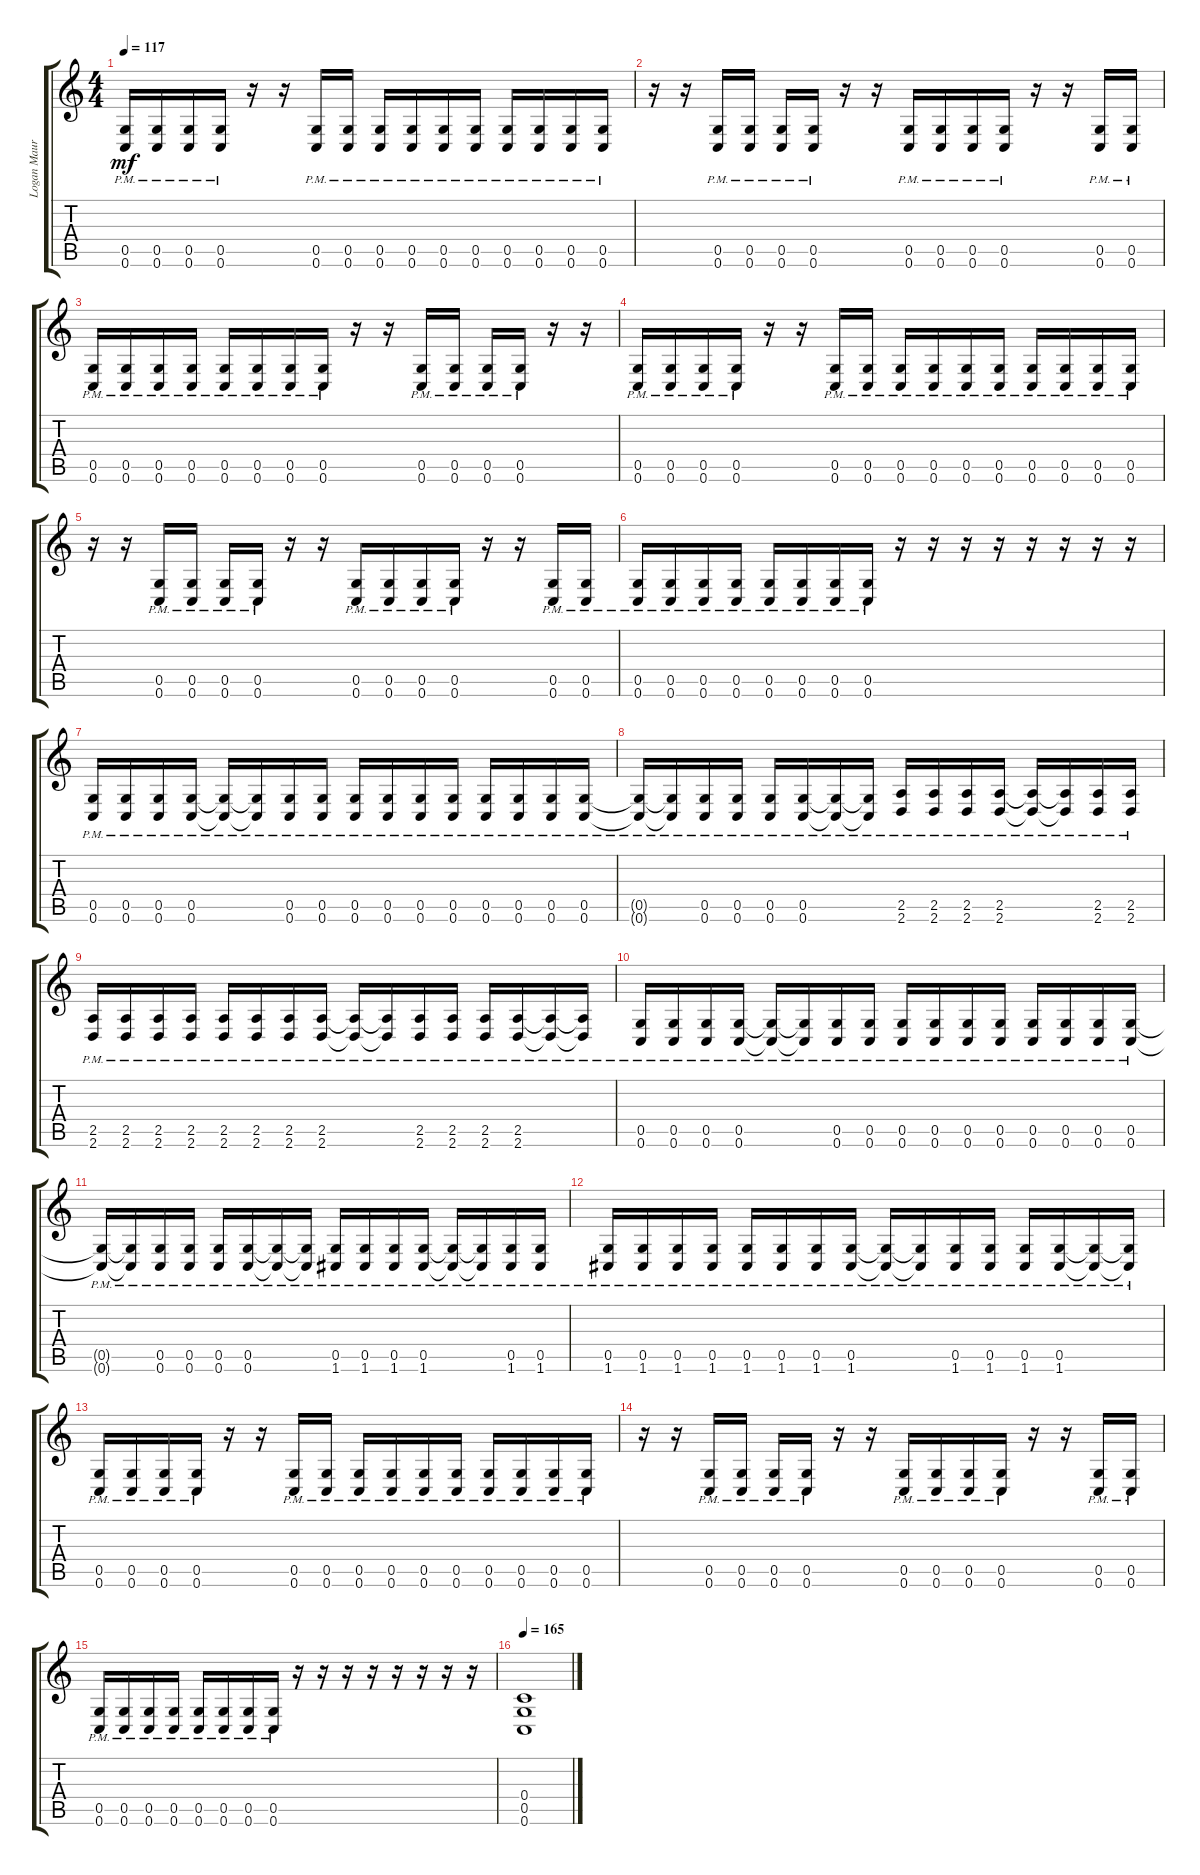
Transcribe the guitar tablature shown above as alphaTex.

\track ("Logan Maurer" "Logan Maur") {instrument distortionguitar}
\staff {score tabs}
\tuning (D4 A3 F3 C3 G2 C2) {hide}
\ts (4 4)
\tempo 117
\clef g2
\ks c
(0.5{pm} 0.6{pm}).16{dy mf} (0.5{pm} 0.6{pm}).16 (0.5{pm} 0.6{pm}).16 (0.5{pm} 0.6{pm}).16 r.16 r.16 (0.5{pm} 0.6{pm}).16 (0.5{pm} 0.6{pm}).16 (0.5{pm} 0.6{pm}).16 (0.5{pm} 0.6{pm}).16 (0.5{pm} 0.6{pm}).16 (0.5{pm} 0.6{pm}).16 (0.5{pm} 0.6{pm}).16 (0.5{pm} 0.6{pm}).16 (0.5{pm} 0.6{pm}).16 (0.5{pm} 0.6{pm}).16 |
r.16 r.16 (0.5{pm} 0.6{pm}).16 (0.5{pm} 0.6{pm}).16 (0.5{pm} 0.6{pm}).16 (0.5{pm} 0.6{pm}).16 r.16 r.16 (0.5{pm} 0.6{pm}).16 (0.5{pm} 0.6{pm}).16 (0.5{pm} 0.6{pm}).16 (0.5{pm} 0.6{pm}).16 r.16 r.16 (0.5{pm} 0.6{pm}).16 (0.5{pm} 0.6{pm}).16 |
(0.5{pm} 0.6{pm}).16 (0.5{pm} 0.6{pm}).16 (0.5{pm} 0.6{pm}).16 (0.5{pm} 0.6{pm}).16 (0.5{pm} 0.6{pm}).16 (0.5{pm} 0.6{pm}).16 (0.5{pm} 0.6{pm}).16 (0.5{pm} 0.6{pm}).16 r.16 r.16 (0.5{pm} 0.6{pm}).16 (0.5{pm} 0.6{pm}).16 (0.5{pm} 0.6{pm}).16 (0.5{pm} 0.6{pm}).16 r.16 r.16 |
(0.5{pm} 0.6{pm}).16 (0.5{pm} 0.6{pm}).16 (0.5{pm} 0.6{pm}).16 (0.5{pm} 0.6{pm}).16 r.16 r.16 (0.5{pm} 0.6{pm}).16 (0.5{pm} 0.6{pm}).16 (0.5{pm} 0.6{pm}).16 (0.5{pm} 0.6{pm}).16 (0.5{pm} 0.6{pm}).16 (0.5{pm} 0.6{pm}).16 (0.5{pm} 0.6{pm}).16 (0.5{pm} 0.6{pm}).16 (0.5{pm} 0.6{pm}).16 (0.5{pm} 0.6{pm}).16 |
r.16 r.16 (0.5{pm} 0.6{pm}).16 (0.5{pm} 0.6{pm}).16 (0.5{pm} 0.6{pm}).16 (0.5{pm} 0.6{pm}).16 r.16 r.16 (0.5{pm} 0.6{pm}).16 (0.5{pm} 0.6{pm}).16 (0.5{pm} 0.6{pm}).16 (0.5{pm} 0.6{pm}).16 r.16 r.16 (0.5{pm} 0.6{pm}).16 (0.5{pm} 0.6{pm}).16 |
(0.5{pm} 0.6{pm}).16 (0.5{pm} 0.6{pm}).16 (0.5{pm} 0.6{pm}).16 (0.5{pm} 0.6{pm}).16 (0.5{pm} 0.6{pm}).16 (0.5{pm} 0.6{pm}).16 (0.5{pm} 0.6{pm}).16 (0.5{pm} 0.6{pm}).16 r.16 r.16 r.16 r.16 r.16 r.16 r.16 r.16 |
(0.5{pm} 0.6{pm}).16 (0.5{pm} 0.6{pm}).16 (0.5{pm} 0.6{pm}).16 (0.5{pm} 0.6{pm}).16 (0.5{pm t} 0.6{pm t}).16 (0.5{pm t} 0.6{pm t}).16 (0.5{pm} 0.6{pm}).16 (0.5{pm} 0.6{pm}).16 (0.5{pm} 0.6{pm}).16 (0.5{pm} 0.6{pm}).16 (0.5{pm} 0.6{pm}).16 (0.5{pm} 0.6{pm}).16 (0.5{pm} 0.6{pm}).16 (0.5{pm} 0.6{pm}).16 (0.5{pm} 0.6{pm}).16 (0.5{pm} 0.6{pm}).16 |
(0.5{pm t} 0.6{pm t}).16 (0.5{pm t} 0.6{pm t}).16 (0.5{pm} 0.6{pm}).16 (0.5{pm} 0.6{pm}).16 (0.5{pm} 0.6{pm}).16 (0.5{pm} 0.6{pm}).16 (0.5{pm t} 0.6{pm t}).16 (0.5{pm t} 0.6{pm t}).16 (2.5{pm} 2.6{pm}).16 (2.5{pm} 2.6{pm}).16 (2.5{pm} 2.6{pm}).16 (2.5{pm} 2.6{pm}).16 (2.5{pm t} 2.6{pm t}).16 (2.5{pm t} 2.6{pm t}).16 (2.5{pm} 2.6{pm}).16 (2.5{pm} 2.6{pm}).16 |
(2.5{pm} 2.6{pm}).16 (2.5{pm} 2.6{pm}).16 (2.5{pm} 2.6{pm}).16 (2.5{pm} 2.6{pm}).16 (2.5{pm} 2.6{pm}).16 (2.5{pm} 2.6{pm}).16 (2.5{pm} 2.6{pm}).16 (2.5{pm} 2.6{pm}).16 (2.5{pm t} 2.6{pm t}).16 (2.5{pm t} 2.6{pm t}).16 (2.5{pm} 2.6{pm}).16 (2.5{pm} 2.6{pm}).16 (2.5{pm} 2.6{pm}).16 (2.5{pm} 2.6{pm}).16 (2.5{pm t} 2.6{pm t}).16 (2.5{pm t} 2.6{pm t}).16 |
(0.5{pm} 0.6{pm}).16 (0.5{pm} 0.6{pm}).16 (0.5{pm} 0.6{pm}).16 (0.5{pm} 0.6{pm}).16 (0.5{pm t} 0.6{pm t}).16 (0.5{pm t} 0.6{pm t}).16 (0.5{pm} 0.6{pm}).16 (0.5{pm} 0.6{pm}).16 (0.5{pm} 0.6{pm}).16 (0.5{pm} 0.6{pm}).16 (0.5{pm} 0.6{pm}).16 (0.5{pm} 0.6{pm}).16 (0.5{pm} 0.6{pm}).16 (0.5{pm} 0.6{pm}).16 (0.5{pm} 0.6{pm}).16 (0.5{pm} 0.6{pm}).16 |
(0.5{pm t} 0.6{pm t}).16 (0.5{pm t} 0.6{pm t}).16 (0.5{pm} 0.6{pm}).16 (0.5{pm} 0.6{pm}).16 (0.5{pm} 0.6{pm}).16 (0.5{pm} 0.6{pm}).16 (0.5{pm t} 0.6{pm t}).16 (0.5{pm t} 0.6{pm t}).16 (0.5{pm} 1.6{pm}).16 (0.5{pm} 1.6{pm}).16 (0.5{pm} 1.6{pm}).16 (0.5{pm} 1.6{pm}).16 (0.5{pm t} 1.6{pm t}).16 (0.5{pm t} 1.6{pm t}).16 (0.5{pm} 1.6{pm}).16 (0.5{pm} 1.6{pm}).16 |
(0.5{pm} 1.6{pm}).16 (0.5{pm} 1.6{pm}).16 (0.5{pm} 1.6{pm}).16 (0.5{pm} 1.6{pm}).16 (0.5{pm} 1.6{pm}).16 (0.5{pm} 1.6{pm}).16 (0.5{pm} 1.6{pm}).16 (0.5{pm} 1.6{pm}).16 (0.5{pm t} 1.6{pm t}).16 (0.5{pm t} 1.6{pm t}).16 (0.5{pm} 1.6{pm}).16 (0.5{pm} 1.6{pm}).16 (0.5{pm} 1.6{pm}).16 (0.5{pm} 1.6{pm}).16 (0.5{pm t} 1.6{pm t}).16 (0.5{pm t} 1.6{pm t}).16 |
(0.5{pm} 0.6{pm}).16 (0.5{pm} 0.6{pm}).16 (0.5{pm} 0.6{pm}).16 (0.5{pm} 0.6{pm}).16 r.16 r.16 (0.5{pm} 0.6{pm}).16 (0.5{pm} 0.6{pm}).16 (0.5{pm} 0.6{pm}).16 (0.5{pm} 0.6{pm}).16 (0.5{pm} 0.6{pm}).16 (0.5{pm} 0.6{pm}).16 (0.5{pm} 0.6{pm}).16 (0.5{pm} 0.6{pm}).16 (0.5{pm} 0.6{pm}).16 (0.5{pm} 0.6{pm}).16 |
r.16 r.16 (0.5{pm} 0.6{pm}).16 (0.5{pm} 0.6{pm}).16 (0.5{pm} 0.6{pm}).16 (0.5{pm} 0.6{pm}).16 r.16 r.16 (0.5{pm} 0.6{pm}).16 (0.5{pm} 0.6{pm}).16 (0.5{pm} 0.6{pm}).16 (0.5{pm} 0.6{pm}).16 r.16 r.16 (0.5{pm} 0.6{pm}).16 (0.5{pm} 0.6{pm}).16 |
(0.5{pm} 0.6{pm}).16 (0.5{pm} 0.6{pm}).16 (0.5{pm} 0.6{pm}).16 (0.5{pm} 0.6{pm}).16 (0.5{pm} 0.6{pm}).16 (0.5{pm} 0.6{pm}).16 (0.5{pm} 0.6{pm}).16 (0.5{pm} 0.6{pm}).16 r.16 r.16 r.16 r.16 r.16 r.16 r.16 r.16 |
\tempo 165
(0.4 0.5 0.6).1
